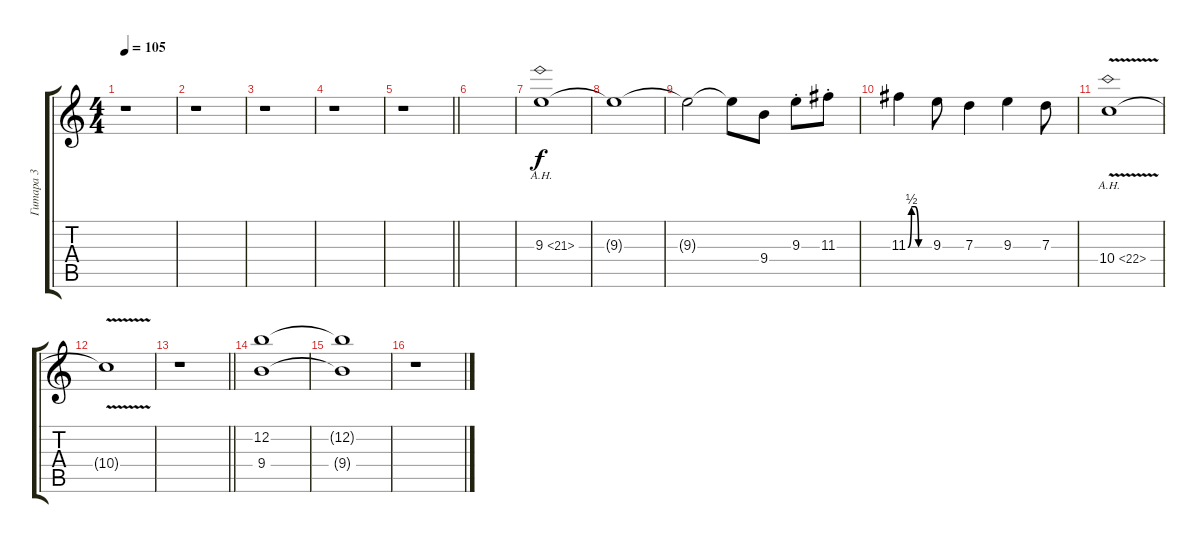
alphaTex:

\track ("Гитара 3" "Гитара 3") {instrument overdrivenguitar}
\staff {score tabs}
\tuning (E4 B3 G3 D3 A2 E2) {hide}
\ts (4 4)
\tempo 105
\clef g2
\ks c
r.1{dy mp} |
r.1 |
r.1 |
r.1 |
\barLineRight lightlight
r.1 |
|
9.3{ah 12}.1{dy f volume 12 instrument distortionguitar} |
9.3{t}.1 |
9.3{t}.2 9.3{t}.8 9.4.8 9.3{st}.8 11.3{st}.8 |
11.3{be (custom 0 0 10 2 20 2 30 0 60 0)}.4 9.3.8 7.3.4 9.3.4 7.3.8 |
10.4{ah 12 v}.1 |
10.4{t}.1 |
\barLineRight lightlight
r.1 |
(12.2 9.4).1 |
(12.2{t} 9.4{t}).1 |
r.1
